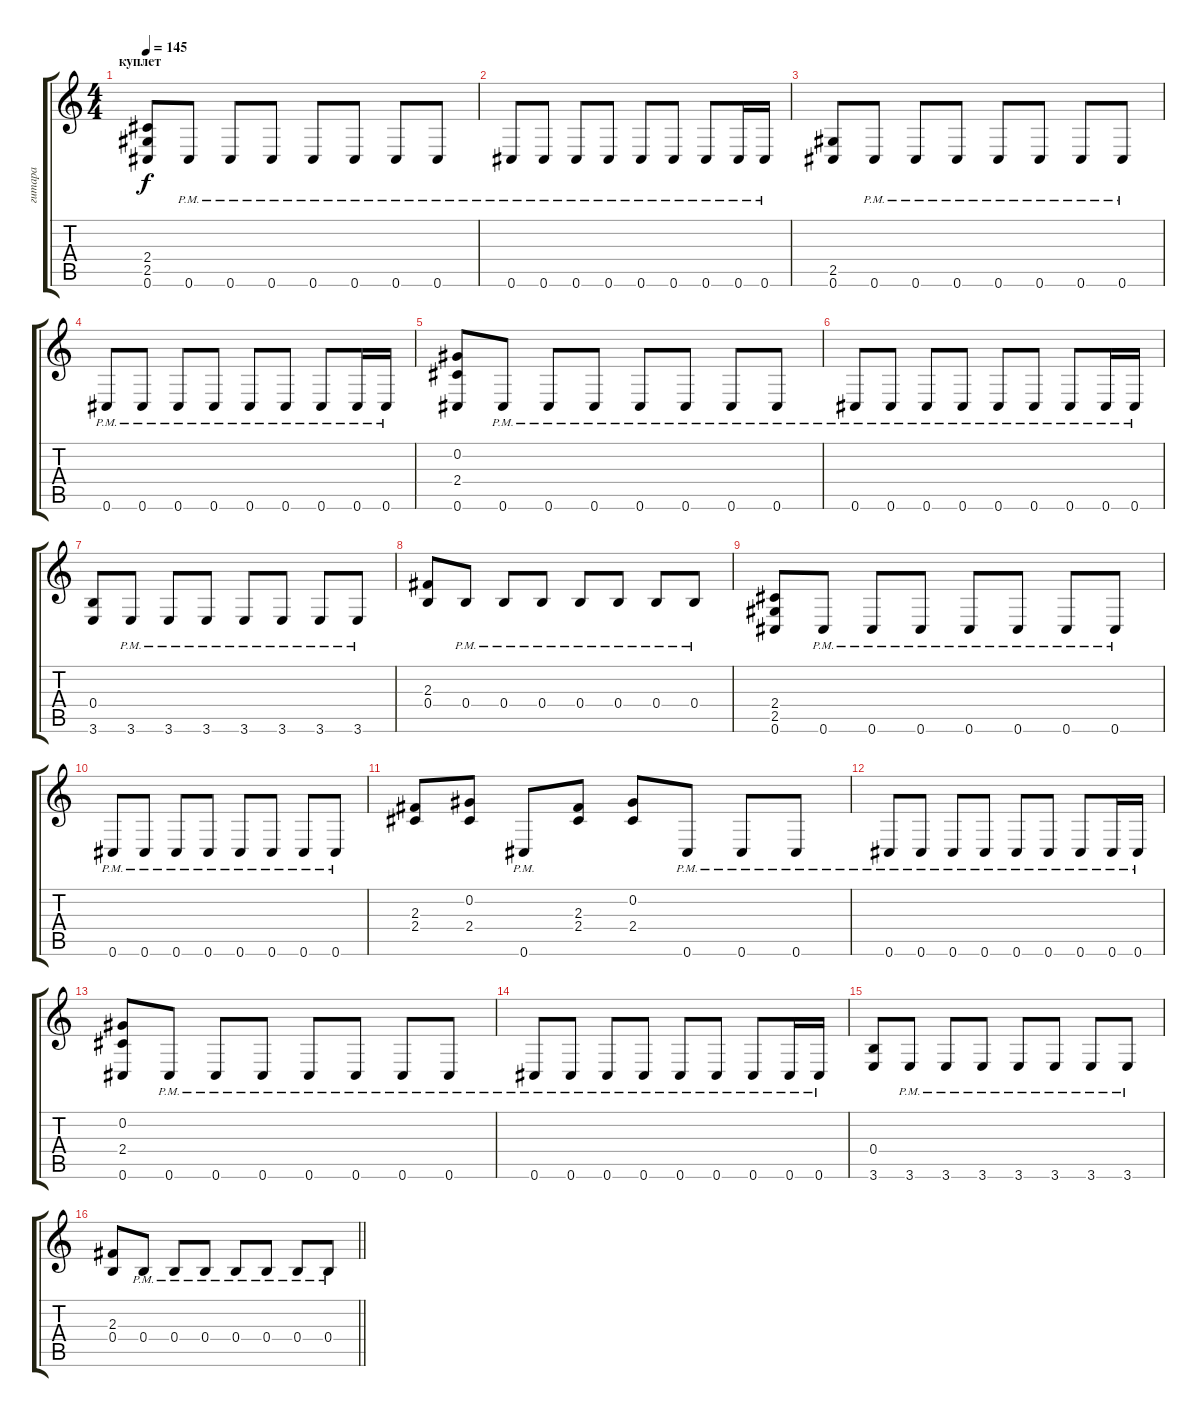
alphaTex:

\track ("гитара" "гитара") {instrument overdrivenguitar}
\staff {score tabs}
\tuning (Db4 Ab3 E3 B2 Gb2 Db2) {hide}
\ts (4 4)
\section ("" "куплет")
\tempo 145
\clef g2
\ks c
(2.4 2.5 0.6).8{dy f} 0.6{pm}.8 0.6{pm}.8 0.6{pm}.8 0.6{pm}.8 0.6{pm}.8 0.6{pm}.8 0.6{pm}.8 |
0.6{pm}.8 0.6{pm}.8 0.6{pm}.8 0.6{pm}.8 0.6{pm}.8 0.6{pm}.8 0.6{pm}.8 0.6{pm}.16 0.6{pm}.16 |
(2.5 0.6).8 0.6{pm}.8 0.6{pm}.8 0.6{pm}.8 0.6{pm}.8 0.6{pm}.8 0.6{pm}.8 0.6{pm}.8 |
0.6{pm}.8 0.6{pm}.8 0.6{pm}.8 0.6{pm}.8 0.6{pm}.8 0.6{pm}.8 0.6{pm}.8 0.6{pm}.16 0.6{pm}.16 |
(0.2 2.4 0.6).8 0.6{pm}.8 0.6{pm}.8 0.6{pm}.8 0.6{pm}.8 0.6{pm}.8 0.6{pm}.8 0.6{pm}.8 |
0.6{pm}.8 0.6{pm}.8 0.6{pm}.8 0.6{pm}.8 0.6{pm}.8 0.6{pm}.8 0.6{pm}.8 0.6{pm}.16 0.6{pm}.16 |
(0.4 3.6).8 3.6{pm}.8 3.6{pm}.8 3.6{pm}.8 3.6{pm}.8 3.6{pm}.8 3.6{pm}.8 3.6{pm}.8 |
(2.3 0.4).8 0.4{pm}.8 0.4{pm}.8 0.4{pm}.8 0.4{pm}.8 0.4{pm}.8 0.4{pm}.8 0.4{pm}.8 |
(2.4 2.5 0.6).8 0.6{pm}.8 0.6{pm}.8 0.6{pm}.8 0.6{pm}.8 0.6{pm}.8 0.6{pm}.8 0.6{pm}.8 |
0.6{pm}.8 0.6{pm}.8 0.6{pm}.8 0.6{pm}.8 0.6{pm}.8 0.6{pm}.8 0.6{pm}.8 0.6{pm}.8 |
(2.3 2.4).8 (0.2 2.4).8 0.6{pm}.8 (2.3 2.4).8 (0.2 2.4).8 0.6{pm}.8 0.6{pm}.8 0.6{pm}.8 |
0.6{pm}.8 0.6{pm}.8 0.6{pm}.8 0.6{pm}.8 0.6{pm}.8 0.6{pm}.8 0.6{pm}.8 0.6{pm}.16 0.6{pm}.16 |
(0.2 2.4 0.6).8 0.6{pm}.8 0.6{pm}.8 0.6{pm}.8 0.6{pm}.8 0.6{pm}.8 0.6{pm}.8 0.6{pm}.8 |
0.6{pm}.8 0.6{pm}.8 0.6{pm}.8 0.6{pm}.8 0.6{pm}.8 0.6{pm}.8 0.6{pm}.8 0.6{pm}.16 0.6{pm}.16 |
(0.4 3.6).8 3.6{pm}.8 3.6{pm}.8 3.6{pm}.8 3.6{pm}.8 3.6{pm}.8 3.6{pm}.8 3.6{pm}.8 |
\barLineRight lightlight
(2.3 0.4).8 0.4{pm}.8 0.4{pm}.8 0.4{pm}.8 0.4{pm}.8 0.4{pm}.8 0.4{pm}.8 0.4{pm}.8
